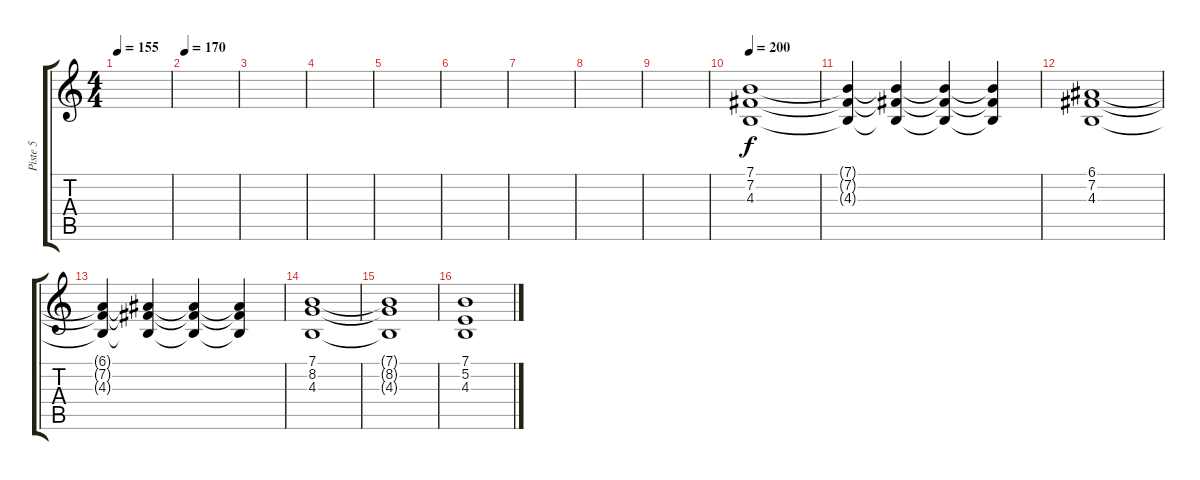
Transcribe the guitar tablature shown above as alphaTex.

\track ("Piste 5" "Piste 5") {instrument choiraahs}
\staff {score tabs}
\tuning (E4 B3 G3 D3 A2 B1) {hide}
\ts (4 4)
\tempo 155
\clef g2
\ks c
|
\tempo 170
|
|
|
|
|
|
|
|
\tempo 200
(7.1 7.2 4.3).1 |
(7.1{t} 7.2{t} 4.3{t}).4 (7.1{t} 7.2{t} 4.3{t}).4 (7.1{t} 7.2{t} 4.3{t}).4 (7.1{t} 7.2{t} 4.3{t}).4 |
(6.1 7.2 4.3).1 |
(6.1{t} 7.2{t} 4.3{t}).4 (6.1{t} 7.2{t} 4.3{t}).4 (6.1{t} 7.2{t} 4.3{t}).4 (6.1{t} 7.2{t} 4.3{t}).4 |
(7.1 8.2 4.3).1 |
(7.1{t} 8.2{t} 4.3{t}).1 |
(7.1 5.2 4.3).1
